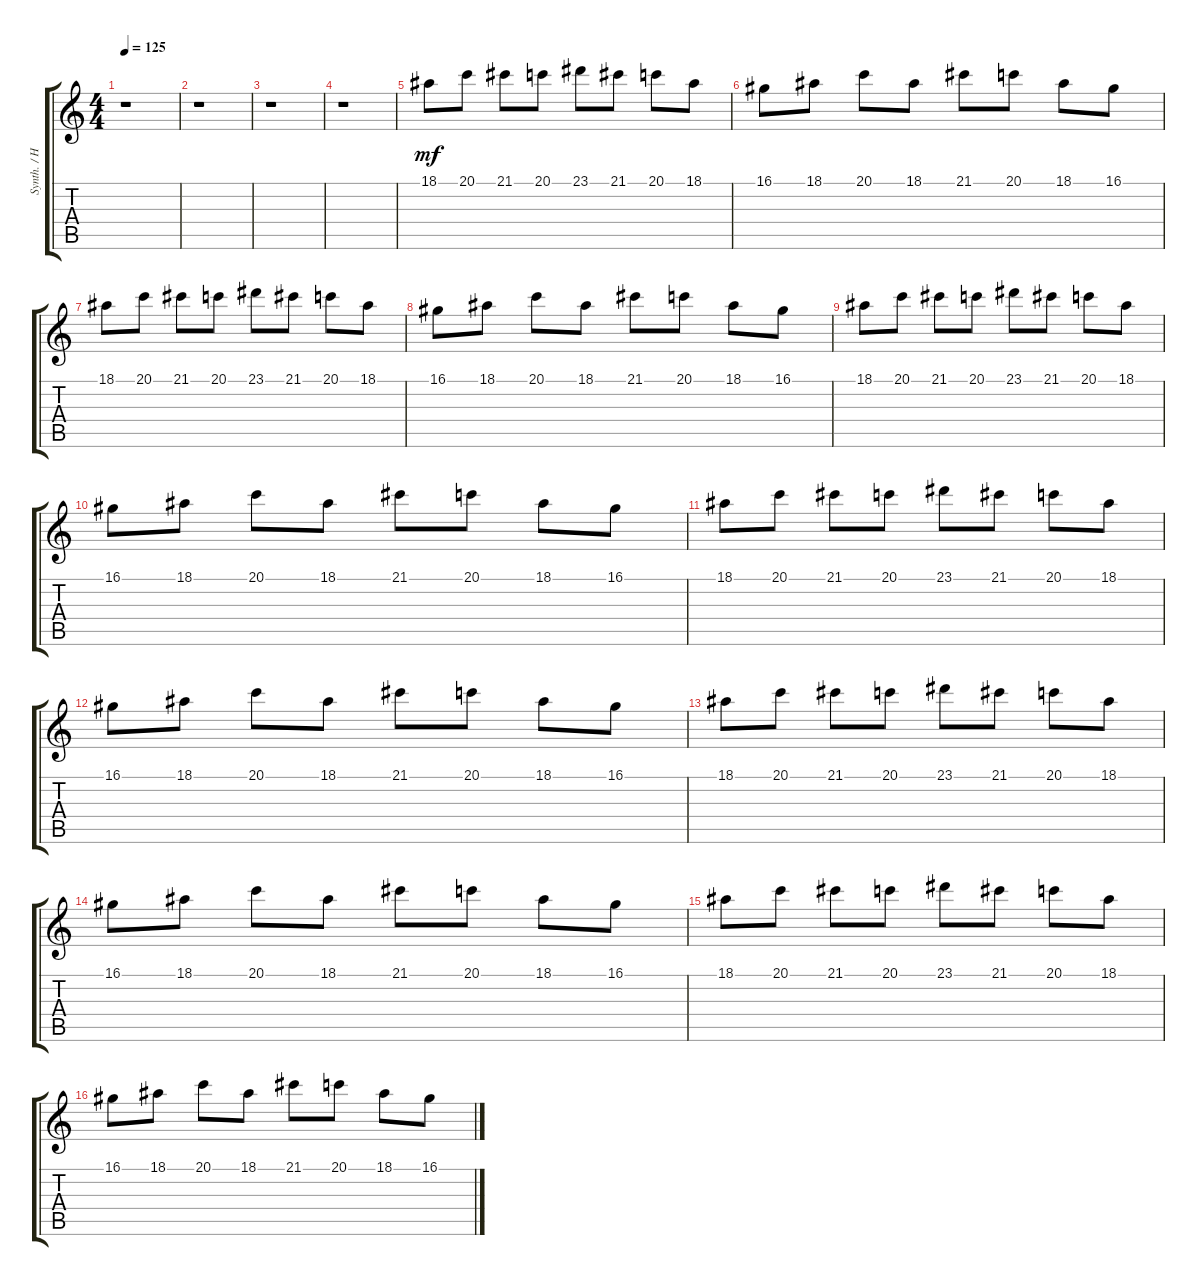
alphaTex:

\track ("Synth. / High Strings" "Synth. / H") {instrument synthstrings1}
\staff {score tabs}
\tuning (E4 B3 G3 D3 A2 E2) {hide}
\ts (4 4)
\tempo 125
\clef g2
\ks c
r.1{dy f} |
r.1 |
r.1 |
r.1 |
18.1.8{dy mf} 20.1.8 21.1.8 20.1.8 23.1.8 21.1.8 20.1.8 18.1.8 |
16.1.8 18.1.8 20.1.8 18.1.8 21.1.8 20.1.8 18.1.8 16.1.8 |
18.1.8 20.1.8 21.1.8 20.1.8 23.1.8 21.1.8 20.1.8 18.1.8 |
16.1.8 18.1.8 20.1.8 18.1.8 21.1.8 20.1.8 18.1.8 16.1.8 |
18.1.8 20.1.8 21.1.8 20.1.8 23.1.8 21.1.8 20.1.8 18.1.8 |
16.1.8 18.1.8 20.1.8 18.1.8 21.1.8 20.1.8 18.1.8 16.1.8 |
18.1.8 20.1.8 21.1.8 20.1.8 23.1.8 21.1.8 20.1.8 18.1.8 |
16.1.8 18.1.8 20.1.8 18.1.8 21.1.8 20.1.8 18.1.8 16.1.8 |
18.1.8 20.1.8 21.1.8 20.1.8 23.1.8 21.1.8 20.1.8 18.1.8 |
16.1.8 18.1.8 20.1.8 18.1.8 21.1.8 20.1.8 18.1.8 16.1.8 |
18.1.8 20.1.8 21.1.8 20.1.8 23.1.8 21.1.8 20.1.8 18.1.8 |
16.1.8 18.1.8 20.1.8 18.1.8 21.1.8 20.1.8 18.1.8 16.1.8
